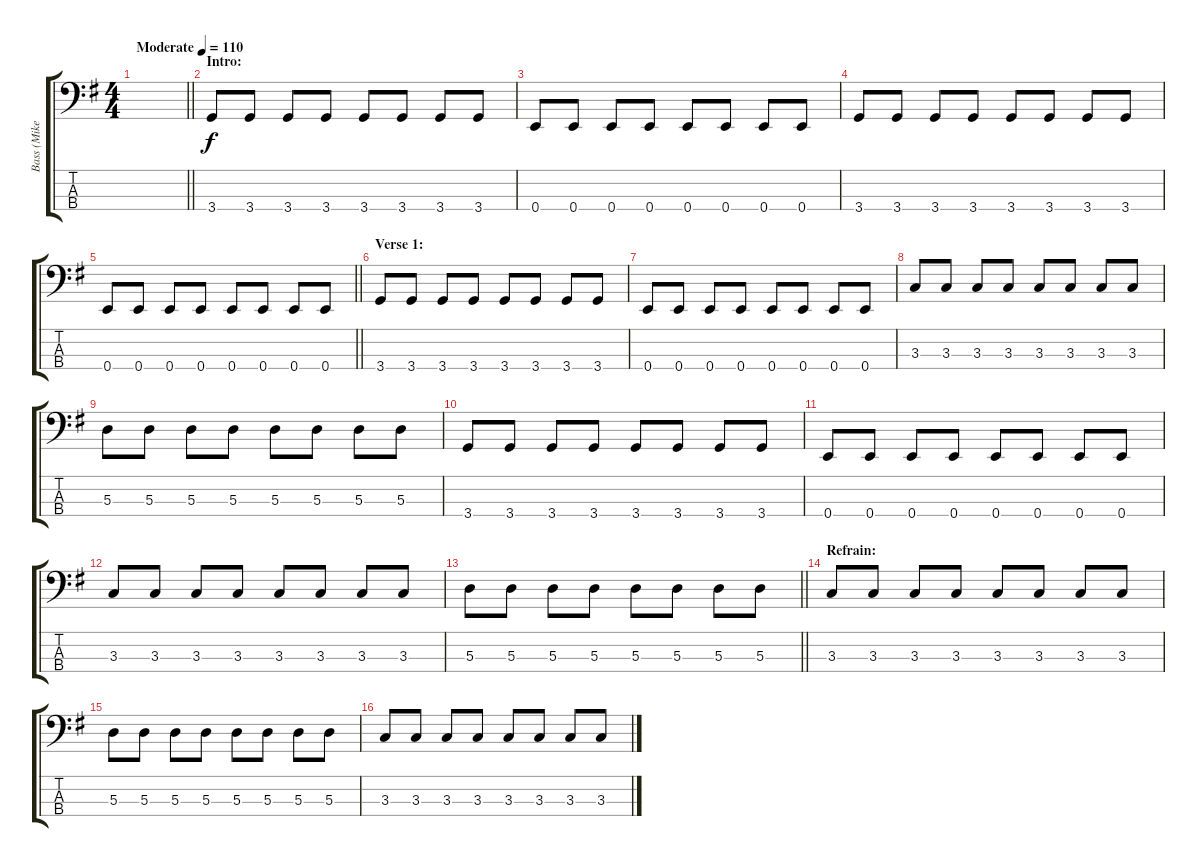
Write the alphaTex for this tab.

\track ("Bass (Mike Dirnt)" "Bass (Mike") {instrument electricbasspick}
\staff {score tabs}
\tuning (G2 D2 A1 E1) {hide}
\ts (4 4)
\tempo (110 "Moderate")
\clef f4
\barLineRight lightlight
\ks g
|
\section ("" "Intro:")
3.4.8 3.4.8 3.4.8 3.4.8 3.4.8 3.4.8 3.4.8 3.4.8 |
0.4.8 0.4.8 0.4.8 0.4.8 0.4.8 0.4.8 0.4.8 0.4.8 |
3.4.8 3.4.8 3.4.8 3.4.8 3.4.8 3.4.8 3.4.8 3.4.8 |
\barLineRight lightlight
0.4.8 0.4.8 0.4.8 0.4.8 0.4.8 0.4.8 0.4.8 0.4.8 |
\section ("" "Verse 1:")
3.4.8 3.4.8 3.4.8 3.4.8 3.4.8 3.4.8 3.4.8 3.4.8 |
0.4.8 0.4.8 0.4.8 0.4.8 0.4.8 0.4.8 0.4.8 0.4.8 |
3.3.8 3.3.8 3.3.8 3.3.8 3.3.8 3.3.8 3.3.8 3.3.8 |
5.3.8 5.3.8 5.3.8 5.3.8 5.3.8 5.3.8 5.3.8 5.3.8 |
3.4.8 3.4.8 3.4.8 3.4.8 3.4.8 3.4.8 3.4.8 3.4.8 |
0.4.8 0.4.8 0.4.8 0.4.8 0.4.8 0.4.8 0.4.8 0.4.8 |
3.3.8 3.3.8 3.3.8 3.3.8 3.3.8 3.3.8 3.3.8 3.3.8 |
\barLineRight lightlight
5.3.8 5.3.8 5.3.8 5.3.8 5.3.8 5.3.8 5.3.8 5.3.8 |
\section ("" "Refrain:")
3.3.8 3.3.8 3.3.8 3.3.8 3.3.8 3.3.8 3.3.8 3.3.8 |
5.3.8 5.3.8 5.3.8 5.3.8 5.3.8 5.3.8 5.3.8 5.3.8 |
3.3.8 3.3.8 3.3.8 3.3.8 3.3.8 3.3.8 3.3.8 3.3.8
